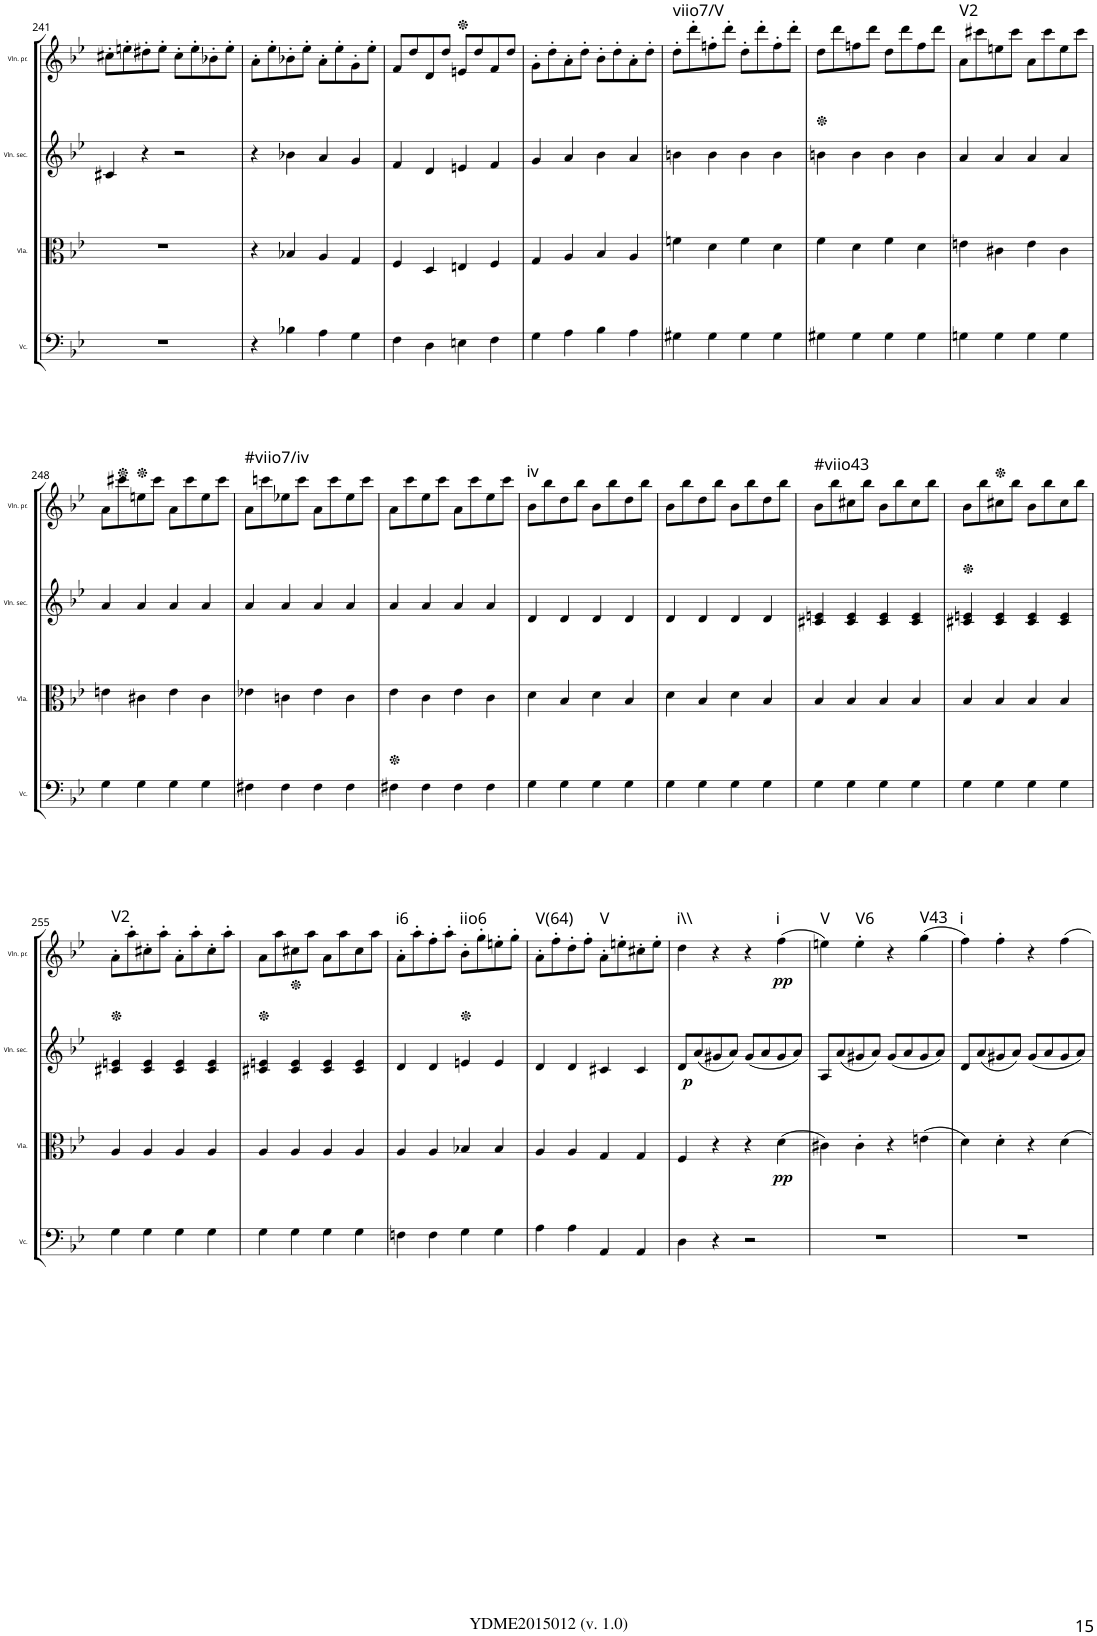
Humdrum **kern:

**kern	**kern	**dynam	**kern	**dynam	**kern	**dynam	**harte
*part4	*part3	*part3	*part2	*part2	*part1	*part1	*part1
*staff4	*staff3	*staff3	*staff2	*staff2	*staff1	*staff1	*
*I"Violoncelle	*I"Viola	*	*I"Violino secondo	*	*I"Violino primo	*	*
*I'Vc.	*I'Vla.	*	*I'Vln. sec.	*	*I'Vln. pr.	*	*
!!LO:PB:g=z
*clefF4	*clefC3	*	*clefG2	*	*clefG2	*	*
*k[b-e-]	*k[b-e-]	*	*k[b-e-]	*	*k[b-e-]	*	*
*B-:	*B-:	*	*B-:	*	*B-:	*	*
*M2/2	*M2/2	*	*M2/2	*	*M2/2	*	*
*met(c|)	*met(c|)	*	*met(c|)	*	*met(c|)	*	*
=241	=241	=241	=241	=241	=241	=241	=241
1r	1r	.	4c#X/	.	8cc#X'\L	.	.
.	.	.	.	.	8een'\	.	.
.	.	.	4r	.	8dd#X'\	.	.
.	.	.	.	.	8ee'\J	.	.
.	.	.	2r	.	8cc#'\L	.	.
.	.	.	.	.	8ee'\	.	.
.	.	.	.	.	8b-X'\	.	.
.	.	.	.	.	8ee'\J	.	.
=242	=242	=242	=242	=242	=242	=242	=242
4r	4r	.	4r	.	8a'\L	.	.
.	.	.	.	.	8ee-'\	.	.
4B-X\	4B-X/	.	4b-X\	.	8b-X'\	.	.
.	.	.	.	.	8ee-'\J	.	.
4A\	4A/	.	4a/	.	8a'\L	.	.
.	.	.	.	.	8ee-'\	.	.
4G\	4G/	.	4g/	.	8g'\	.	.
.	.	.	.	.	8ee-'\J	.	.
=243	=243	=243	=243	=243	=243	=243	=243
4F\	4F/	.	4f/	.	8f/L	.	.
.	.	.	.	.	8dd/	.	.
4D\	4D/	.	4d/	.	8d/	.	.
.	.	.	.	.	8dd/J	.	.
4En\	4En/	.	4en/	.	8en/L	.	.
.	.	.	.	.	8dd/	.	.
4F\	4F/	.	4f/	.	8f/	.	.
.	.	.	.	.	8dd/J	.	.
=244	=244	=244	=244	=244	=244	=244	=244
4G\	4G/	.	4g/	.	8g'\L	.	.
.	.	.	.	.	8dd'\	.	.
4A\	4A/	.	4a/	.	8a'\	.	.
.	.	.	.	.	8dd'\J	.	.
4B-\	4B-/	.	4b-\	.	8b-'\L	.	.
.	.	.	.	.	8dd'\	.	.
4A\	4A/	.	4a/	.	8a'\	.	.
.	.	.	.	.	8dd'\J	.	.
=245	=245	=245	=245	=245	=245	=245	=245
!	!	!	!	!	!	!	!LO:H:kt=viio7/V
4G#X\	4fn\	.	4bn\	.	8dd'\L	.	N
.	.	.	.	.	8ddd'\	.	.
4G#\	4d\	.	4b\	.	8ffn'\	.	.
.	.	.	.	.	8ddd'\J	.	.
4G#\	4f\	.	4b\	.	8dd'\L	.	.
.	.	.	.	.	8ddd'\	.	.
4G#\	4d\	.	4b\	.	8ff'\	.	.
.	.	.	.	.	8ddd'\J	.	.
=246	=246	=246	=246	=246	=246	=246	=246
4G#X\	4f\	.	4bn\	.	8dd\L	.	.
.	.	.	.	.	8ddd\	.	.
4G#\	4d\	.	4b\	.	8ffn\	.	.
.	.	.	.	.	8ddd\J	.	.
4G#\	4f\	.	4b\	.	8dd\L	.	.
.	.	.	.	.	8ddd\	.	.
4G#\	4d\	.	4b\	.	8ff\	.	.
.	.	.	.	.	8ddd\J	.	.
=247	=247	=247	=247	=247	=247	=247	=247
!	!	!	!	!	!	!	!LO:H:kt=V2
4Gn\	4en\	.	4a/	.	8a\L	.	N
.	.	.	.	.	8ccc#X\	.	.
4G\	4c#X\	.	4a/	.	8een\	.	.
.	.	.	.	.	8ccc#\J	.	.
4G\	4e\	.	4a/	.	8a\L	.	.
.	.	.	.	.	8ccc#\	.	.
4G\	4c#\	.	4a/	.	8ee\	.	.
.	.	.	.	.	8ccc#\J	.	.
!!LO:LB:g=z
=248	=248	=248	=248	=248	=248	=248	=248
4G\	4en\	.	4a/	.	8a\L	.	.
.	.	.	.	.	8ccc#X\	.	.
4G\	4c#X\	.	4a/	.	8een\	.	.
.	.	.	.	.	8ccc#\J	.	.
4G\	4e\	.	4a/	.	8a\L	.	.
.	.	.	.	.	8ccc#\	.	.
4G\	4c#\	.	4a/	.	8ee\	.	.
.	.	.	.	.	8ccc#\J	.	.
=249	=249	=249	=249	=249	=249	=249	=249
!	!	!	!	!	!	!	!LO:H:kt=#viio7/iv
4F#X\	4e-X\	.	4a/	.	8a\L	.	N
.	.	.	.	.	8cccn\	.	.
4F#\	4cn\	.	4a/	.	8ee-X\	.	.
.	.	.	.	.	8ccc\J	.	.
4F#\	4e-\	.	4a/	.	8a\L	.	.
.	.	.	.	.	8ccc\	.	.
4F#\	4c\	.	4a/	.	8ee-\	.	.
.	.	.	.	.	8ccc\J	.	.
=250	=250	=250	=250	=250	=250	=250	=250
4F#X\	4e-\	.	4a/	.	8a\L	.	.
.	.	.	.	.	8ccc\	.	.
4F#\	4c\	.	4a/	.	8ee-\	.	.
.	.	.	.	.	8ccc\J	.	.
4F#\	4e-\	.	4a/	.	8a\L	.	.
.	.	.	.	.	8ccc\	.	.
4F#\	4c\	.	4a/	.	8ee-\	.	.
.	.	.	.	.	8ccc\J	.	.
=251	=251	=251	=251	=251	=251	=251	=251
!	!	!	!	!	!	!	!LO:H:kt=iv
4G\	4d\	.	4d/	.	8b-\L	.	N
.	.	.	.	.	8bb-\	.	.
4G\	4B-/	.	4d/	.	8dd\	.	.
.	.	.	.	.	8bb-\J	.	.
4G\	4d\	.	4d/	.	8b-\L	.	.
.	.	.	.	.	8bb-\	.	.
4G\	4B-/	.	4d/	.	8dd\	.	.
.	.	.	.	.	8bb-\J	.	.
=252	=252	=252	=252	=252	=252	=252	=252
4G\	4d\	.	4d/	.	8b-\L	.	.
.	.	.	.	.	8bb-\	.	.
4G\	4B-/	.	4d/	.	8dd\	.	.
.	.	.	.	.	8bb-\J	.	.
4G\	4d\	.	4d/	.	8b-\L	.	.
.	.	.	.	.	8bb-\	.	.
4G\	4B-/	.	4d/	.	8dd\	.	.
.	.	.	.	.	8bb-\J	.	.
=253	=253	=253	=253	=253	=253	=253	=253
!	!	!	!	!	!	!	!LO:H:kt=#viio43
4G\	4B-/	.	4c#X/ 4en/	.	8b-\L	.	N
.	.	.	.	.	8bb-\	.	.
4G\	4B-/	.	4c#/ 4e/	.	8cc#X\	.	.
.	.	.	.	.	8bb-\J	.	.
4G\	4B-/	.	4c#/ 4e/	.	8b-\L	.	.
.	.	.	.	.	8bb-\	.	.
4G\	4B-/	.	4c#/ 4e/	.	8cc#\	.	.
.	.	.	.	.	8bb-\J	.	.
=254	=254	=254	=254	=254	=254	=254	=254
4G\	4B-/	.	4c#X/ 4en/	.	8b-\L	.	.
.	.	.	.	.	8bb-\	.	.
4G\	4B-/	.	4c#/ 4e/	.	8cc#X\	.	.
.	.	.	.	.	8bb-\J	.	.
4G\	4B-/	.	4c#/ 4e/	.	8b-\L	.	.
.	.	.	.	.	8bb-\	.	.
4G\	4B-/	.	4c#/ 4e/	.	8cc#\	.	.
.	.	.	.	.	8bb-\J	.	.
!!LO:LB:g=z
=255	=255	=255	=255	=255	=255	=255	=255
!	!	!	!	!	!	!	!LO:H:kt=V2
4G\	4A/	.	4c#X/ 4en/	.	8a'\L	.	N
.	.	.	.	.	8aa'\	.	.
4G\	4A/	.	4c#/ 4e/	.	8cc#X'\	.	.
.	.	.	.	.	8aa'\J	.	.
4G\	4A/	.	4c#/ 4e/	.	8a'\L	.	.
.	.	.	.	.	8aa'\	.	.
4G\	4A/	.	4c#/ 4e/	.	8cc#'\	.	.
.	.	.	.	.	8aa'\J	.	.
=256	=256	=256	=256	=256	=256	=256	=256
4G\	4A/	.	4c#X/ 4en/	.	8a\L	.	.
.	.	.	.	.	8aa\	.	.
4G\	4A/	.	4c#/ 4e/	.	8cc#X\	.	.
.	.	.	.	.	8aa\J	.	.
4G\	4A/	.	4c#/ 4e/	.	8a\L	.	.
.	.	.	.	.	8aa\	.	.
4G\	4A/	.	4c#/ 4e/	.	8cc#\	.	.
.	.	.	.	.	8aa\J	.	.
=257	=257	=257	=257	=257	=257	=257	=257
!	!	!	!	!	!	!	!LO:H:kt=i6
4Fn\	4A/	.	4d/	.	8a'\L	.	N
.	.	.	.	.	8aa'\	.	.
4F\	4A/	.	4d/	.	8ff'\	.	.
.	.	.	.	.	8aa'\J	.	.
!	!	!	!	!	!	!	!LO:H:kt=iio6
4G\	4B-X/	.	4en/	.	8b-'\L	.	N
.	.	.	.	.	8gg'\	.	.
4G\	4B-/	.	4e/	.	8een'\	.	.
.	.	.	.	.	8gg'\J	.	.
=258	=258	=258	=258	=258	=258	=258	=258
!	!	!	!	!	!	!	!LO:H:kt=V(64)
4A\	4A/	.	4d/	.	8a'\L	.	N
.	.	.	.	.	8ff'\	.	.
4A\	4A/	.	4d/	.	8dd'\	.	.
.	.	.	.	.	8ff'\J	.	.
!	!	!	!	!	!	!	!LO:H:kt=V
4AA/	4G/	.	4c#X/	.	8a'\L	.	N
.	.	.	.	.	8een'\	.	.
4AA/	4G/	.	4c#/	.	8cc#X'\	.	.
.	.	.	.	.	8ee'\J	.	.
=259	=259	=259	=259	=259	=259	=259	=259
!	!	!	!	!LO:DY:b	!	!	!LO:H:kt=i\\
4D\	4F/	.	8d/L	p	4dd\	.	N
.	.	.	(<8a/	.	.	.	.
4r	4r	.	8g#X/	.	4r	.	.
.	.	.	8a/J)	.	.	.	.
2r	4r	.	(<8g#/L	.	4r	.	.
.	.	.	8a/	.	.	.	.
!	!	!LO:DY:b	!	!	!	!LO:DY:b	!LO:H:kt=i
.	(>4d\	pp	8g#/	.	(>4ff\	pp	N
.	.	.	8a/J)	.	.	.	.
=260	=260	=260	=260	=260	=260	=260	=260
!	!	!	!	!	!	!	!LO:H:kt=V
1r	4c#X\)	.	8A/L	.	4een\)	.	N
.	.	.	(<8a/	.	.	.	.
!	!	!	!	!	!	!	!LO:H:kt=V6
.	4c#'\	.	8g#X/	.	4ee'\	.	N
.	.	.	8a/J)	.	.	.	.
.	4r	.	(<8g#/L	.	4r	.	.
.	.	.	8a/	.	.	.	.
!	!	!	!	!	!	!	!LO:H:kt=V43
.	(>4en\	.	8g#/	.	(>4gg\	.	N
.	.	.	8a/J)	.	.	.	.
=261	=261	=261	=261	=261	=261	=261	=261
!	!	!	!	!	!	!	!LO:H:kt=i
1r	4d\)	.	8d/L	.	4ff\)	.	N
.	.	.	(<8a/	.	.	.	.
.	4d'\	.	8g#X/	.	4ff'\	.	.
.	.	.	8a/J)	.	.	.	.
.	4r	.	(<8g#/L	.	4r	.	.
.	.	.	8a/	.	.	.	.
.	4d\	.	8g#/	.	4ff\	.	.
.	.	.	8a/J)	.	.	.	.
=	=	=	=	=	=	=	=
*-	*-	*-	*-	*-	*-	*-	*-
